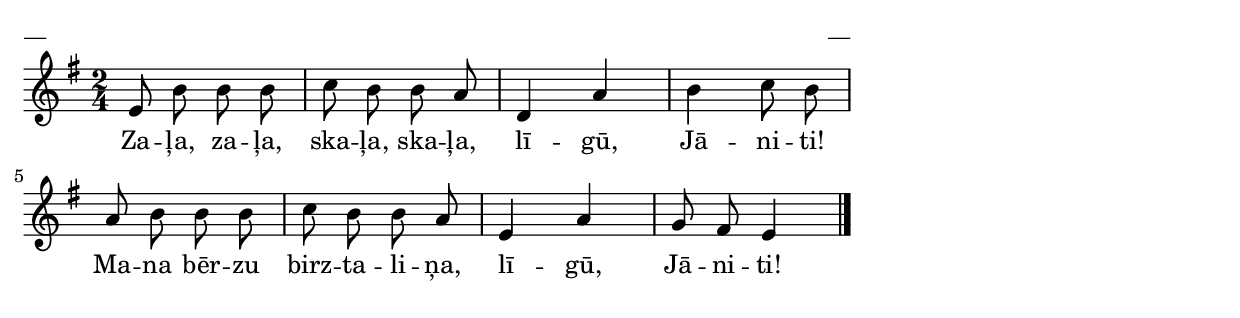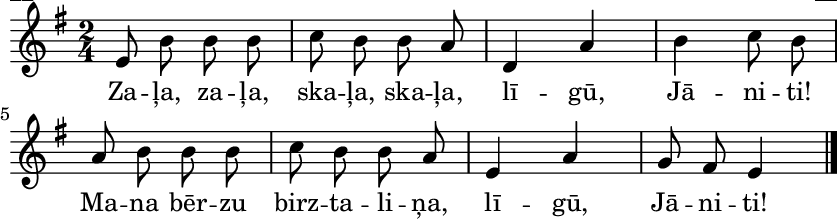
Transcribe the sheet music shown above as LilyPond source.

\version "2.13.18"
#(ly:set-option 'crop #t)

%\header {
%    title = "Zaļa, zaļa, skaļa, skaļa"
%}
\paper {
line-width = 14\cm
left-margin = 0.4\cm
between-system-padding = 0.1\cm
between-system-space = 0.1\cm
}
\layout {
indent = #0
ragged-last = ##f
}


voiceA = \relative c' {
\clef "treble"
\key e \minor
\time 2/4
e8 b' b b | c8 b b a | d,4 a' | b4 c8 b | 
a8 b b b | c8 b b a | e4 a | g8 fis e4
\bar "|."
} 

lyricA = \lyricmode {
Za -- ļa, za -- ļa, ska -- ļa, ska -- ļa, lī -- gū, Jā -- ni -- ti!
Ma -- na bēr -- zu birz -- ta -- li -- ņa, lī -- gū, Jā -- ni -- ti!
}

fullScore = <<
\new Staff {
<<
\new Voice = "voiceA" { \oneVoice \autoBeamOff \voiceA }
\new Lyrics \lyricsto "voiceA" \lyricA
>>
}
>>

\score {
\fullScore
\header { piece = "__" opus = "__" }
}
\markup { \with-color #(x11-color 'white) \sans \smaller "__" }
\score {
\unfoldRepeats
\fullScore
\midi {
\context { \Staff \remove "Staff_performer" }
\context { \Voice \consists "Staff_performer" }
}
}



